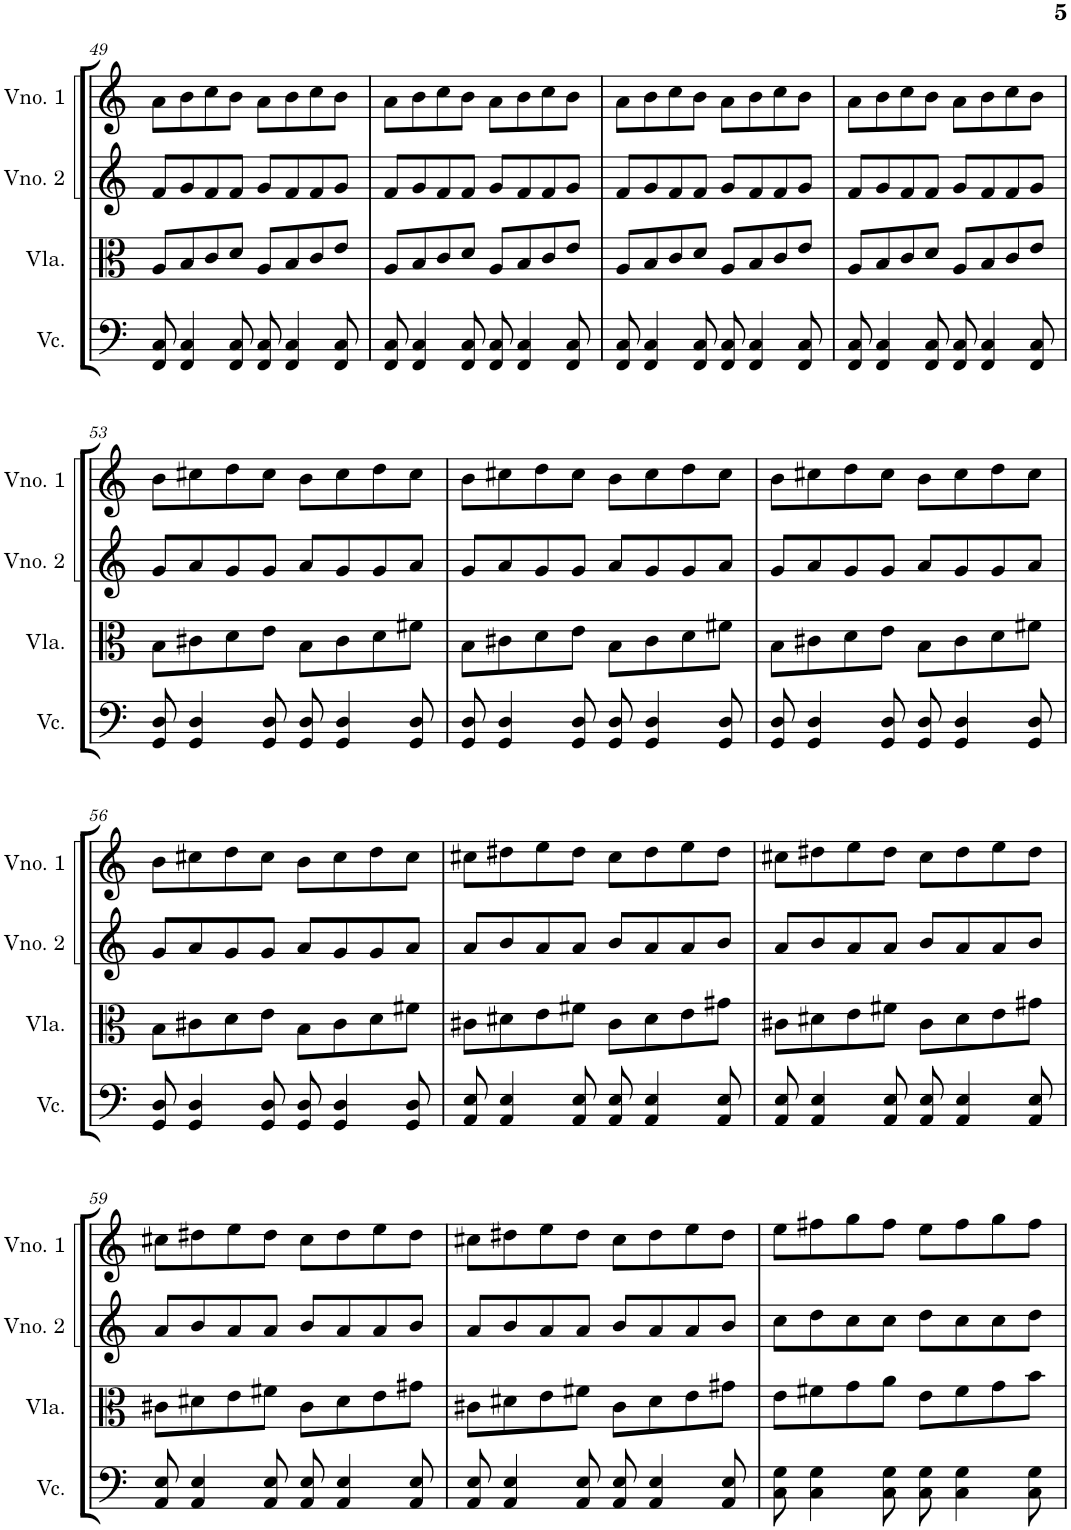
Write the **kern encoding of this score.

**kern	**kern	**kern	**kern
*part4	*part3	*part2	*part1
*staff4	*staff3	*staff2	*staff1
*I"Violoncelo	*I"Viola	*I"Violino 2	*I"Violino 1
*I'Vc.	*I'Vla.	*I'Vno. 2	*I'Vno. 1
!!LO:PB:g=z
*clefF4	*clefC3	*clefG2	*clefG2
*k[]	*k[]	*k[]	*k[]
*M4/4	*M4/4	*M4/4	*M4/4
=49	=49	=49	=49
8FF/ 8C/	8A/L	8f/L	8a\L
4FF/ 4C/	8B/	8g/	8b\
.	8c/	8f/	8cc\
8FF/ 8C/	8d/J	8f/J	8b\J
8FF/ 8C/	8A/L	8g/L	8a\L
4FF/ 4C/	8B/	8f/	8b\
.	8c/	8f/	8cc\
8FF/ 8C/	8e/J	8g/J	8b\J
=50	=50	=50	=50
8FF/ 8C/	8A/L	8f/L	8a\L
4FF/ 4C/	8B/	8g/	8b\
.	8c/	8f/	8cc\
8FF/ 8C/	8d/J	8f/J	8b\J
8FF/ 8C/	8A/L	8g/L	8a\L
4FF/ 4C/	8B/	8f/	8b\
.	8c/	8f/	8cc\
8FF/ 8C/	8e/J	8g/J	8b\J
=51	=51	=51	=51
8FF/ 8C/	8A/L	8f/L	8a\L
4FF/ 4C/	8B/	8g/	8b\
.	8c/	8f/	8cc\
8FF/ 8C/	8d/J	8f/J	8b\J
8FF/ 8C/	8A/L	8g/L	8a\L
4FF/ 4C/	8B/	8f/	8b\
.	8c/	8f/	8cc\
8FF/ 8C/	8e/J	8g/J	8b\J
=52	=52	=52	=52
8FF/ 8C/	8A/L	8f/L	8a\L
4FF/ 4C/	8B/	8g/	8b\
.	8c/	8f/	8cc\
8FF/ 8C/	8d/J	8f/J	8b\J
8FF/ 8C/	8A/L	8g/L	8a\L
4FF/ 4C/	8B/	8f/	8b\
.	8c/	8f/	8cc\
8FF/ 8C/	8e/J	8g/J	8b\J
!!LO:LB:g=z
=53	=53	=53	=53
8GG/ 8D/	8B\L	8g/L	8b\L
4GG/ 4D/	8c#X\	8a/	8cc#X\
.	8d\	8g/	8dd\
8GG/ 8D/	8e\J	8g/J	8cc#\J
8GG/ 8D/	8B\L	8a/L	8b\L
4GG/ 4D/	8c#\	8g/	8cc#\
.	8d\	8g/	8dd\
8GG/ 8D/	8f#X\J	8a/J	8cc#\J
=54	=54	=54	=54
8GG/ 8D/	8B\L	8g/L	8b\L
4GG/ 4D/	8c#X\	8a/	8cc#X\
.	8d\	8g/	8dd\
8GG/ 8D/	8e\J	8g/J	8cc#\J
8GG/ 8D/	8B\L	8a/L	8b\L
4GG/ 4D/	8c#\	8g/	8cc#\
.	8d\	8g/	8dd\
8GG/ 8D/	8f#X\J	8a/J	8cc#\J
=55	=55	=55	=55
8GG/ 8D/	8B\L	8g/L	8b\L
4GG/ 4D/	8c#X\	8a/	8cc#X\
.	8d\	8g/	8dd\
8GG/ 8D/	8e\J	8g/J	8cc#\J
8GG/ 8D/	8B\L	8a/L	8b\L
4GG/ 4D/	8c#\	8g/	8cc#\
.	8d\	8g/	8dd\
8GG/ 8D/	8f#X\J	8a/J	8cc#\J
!!LO:LB:g=z
=56	=56	=56	=56
8GG/ 8D/	8B\L	8g/L	8b\L
4GG/ 4D/	8c#X\	8a/	8cc#X\
.	8d\	8g/	8dd\
8GG/ 8D/	8e\J	8g/J	8cc#\J
8GG/ 8D/	8B\L	8a/L	8b\L
4GG/ 4D/	8c#\	8g/	8cc#\
.	8d\	8g/	8dd\
8GG/ 8D/	8f#X\J	8a/J	8cc#\J
=57	=57	=57	=57
8AA/ 8E/	8c#X\L	8a/L	8cc#X\L
4AA/ 4E/	8d#X\	8b/	8dd#X\
.	8e\	8a/	8ee\
8AA/ 8E/	8f#X\J	8a/J	8dd#\J
8AA/ 8E/	8c#\L	8b/L	8cc#\L
4AA/ 4E/	8d#\	8a/	8dd#\
.	8e\	8a/	8ee\
8AA/ 8E/	8g#X\J	8b/J	8dd#\J
=58	=58	=58	=58
8AA/ 8E/	8c#X\L	8a/L	8cc#X\L
4AA/ 4E/	8d#X\	8b/	8dd#X\
.	8e\	8a/	8ee\
8AA/ 8E/	8f#X\J	8a/J	8dd#\J
8AA/ 8E/	8c#\L	8b/L	8cc#\L
4AA/ 4E/	8d#\	8a/	8dd#\
.	8e\	8a/	8ee\
8AA/ 8E/	8g#X\J	8b/J	8dd#\J
!!LO:LB:g=z
=59	=59	=59	=59
8AA/ 8E/	8c#X\L	8a/L	8cc#X\L
4AA/ 4E/	8d#X\	8b/	8dd#X\
.	8e\	8a/	8ee\
8AA/ 8E/	8f#X\J	8a/J	8dd#\J
8AA/ 8E/	8c#\L	8b/L	8cc#\L
4AA/ 4E/	8d#\	8a/	8dd#\
.	8e\	8a/	8ee\
8AA/ 8E/	8g#X\J	8b/J	8dd#\J
=60	=60	=60	=60
8AA/ 8E/	8c#X\L	8a/L	8cc#X\L
4AA/ 4E/	8d#X\	8b/	8dd#X\
.	8e\	8a/	8ee\
8AA/ 8E/	8f#X\J	8a/J	8dd#\J
8AA/ 8E/	8c#\L	8b/L	8cc#\L
4AA/ 4E/	8d#\	8a/	8dd#\
.	8e\	8a/	8ee\
8AA/ 8E/	8g#X\J	8b/J	8dd#\J
=61	=61	=61	=61
8C\ 8G\	8e\L	8cc\L	8ee\L
4C\ 4G\	8f#X\	8dd\	8ff#X\
.	8g\	8cc\	8gg\
8C\ 8G\	8a\J	8cc\J	8ff#\J
8C\ 8G\	8e\L	8dd\L	8ee\L
4C\ 4G\	8f#\	8cc\	8ff#\
.	8g\	8cc\	8gg\
8C\ 8G\	8b\J	8dd\J	8ff#\J
=	=	=	=
*-	*-	*-	*-
